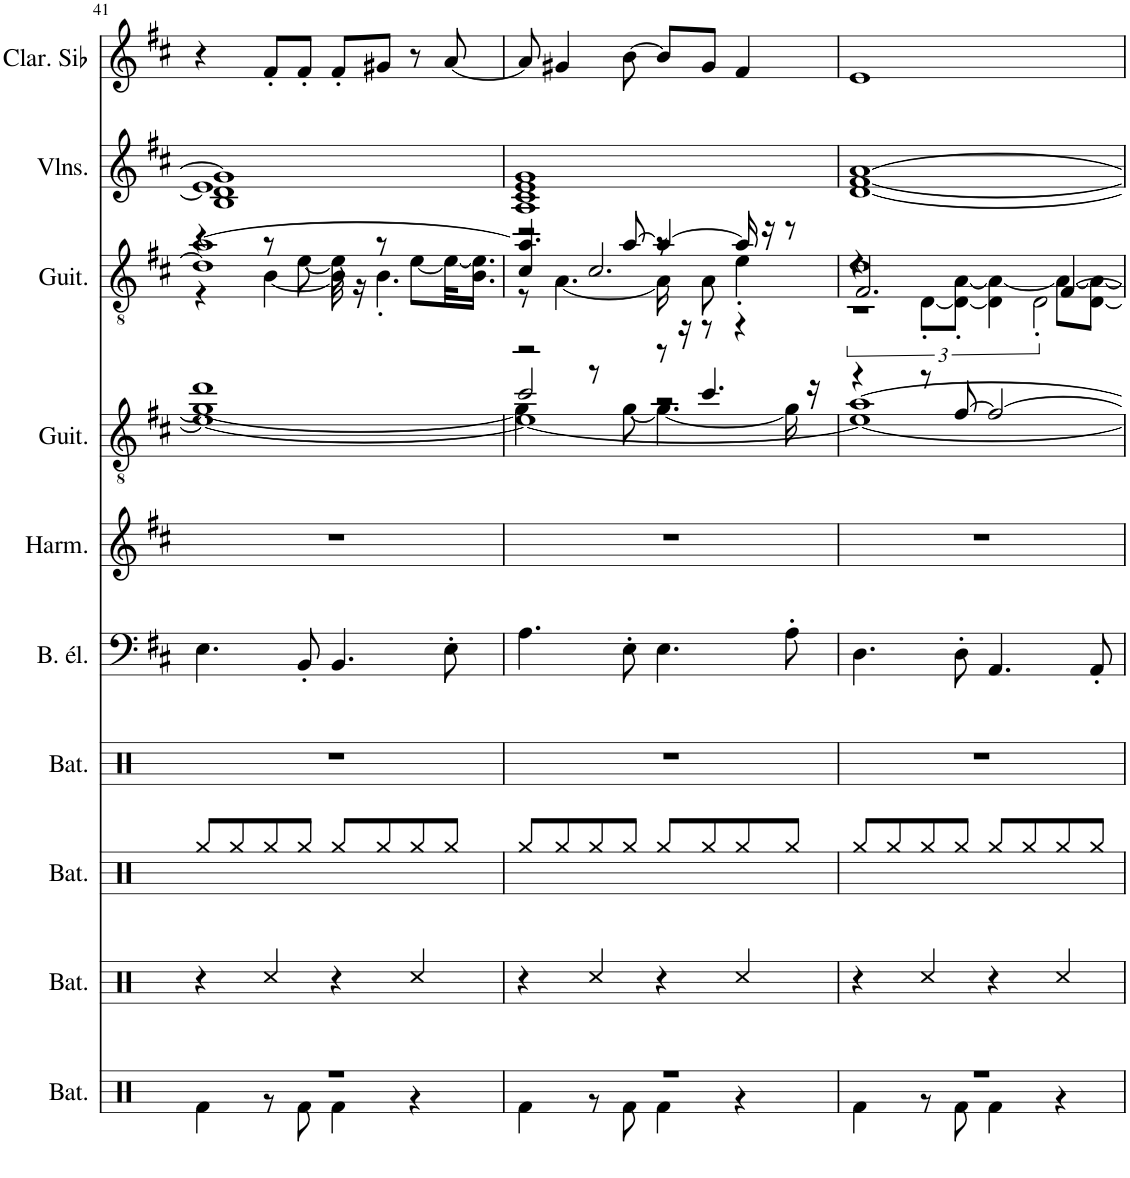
**kern	**kern	**kern	**kern	**kern	**kern	**kern	**kern	**kern	**kern
*part10	*part9	*part8	*part7	*part6	*part5	*part4	*part3	*part2	*part1
*staff10	*staff9	*staff8	*staff7	*staff6	*staff5	*staff4	*staff3	*staff2	*staff1
*I"Batterie, Drums	*I"Batterie, Drums	*I"Batterie, Drums	*I"Batterie, Drums	*I"Basse électrique, Electric Bass (finger)	*I"Harmonica, Harmonica	*I"Guitare acoustique, Electric Guitar (jazz)	*I"Guitare acoustique, Electric Guitar (jazz)	*I"Violons, String Ensemble 1	*I"Clarinette en Sib
*I'Bat.	*I'Bat.	*I'Bat.	*I'Bat.	*I'B. él.	*I'Harm.	*I'Guit.	*I'Guit.	*I'Vlns.	*I'Clar. Sib
!!LO:PB:g=z
*clefX	*clefX	*clefX	*clefX	*clefF4	*clefG2	*clefGv2	*clefGv2	*clefG2	*clefG2
*	*	*	*	*Trd7c12	*	*	*	*	*Trd1c2
*k[]	*k[]	*k[]	*k[]	*k[f#c#]	*k[f#c#]	*k[f#c#]	*k[f#c#]	*k[f#c#]	*k[f#c#]
*M4/4	*M4/4	*M4/4	*M4/4	*M4/4	*M4/4	*M4/4	*M4/4	*M4/4	*M4/4
=41	=41	=41	=41	=41	=41	=41	=41	=41	=41
*^	*	*	*	*	*	*^	*^	*^	*
*	*	*	*	*	*	*	*	*^	*	*^	*	*^	*
*	*	*	*	*	*	*	*	*	*	*	*	*^	*	*	*	*
1r	4Rf\	4r	8Rgg/L	1r	4.E\	1r	1dd	1g_	1e_	[1a	4r	1d]	4r	1g]	1e]	1B 1d	4r
.	.	.	8Rgg/	.	.	.	.	.	.	.	.	.	.	.	.	.	.
.	8r	4Rcc/	8Rgg/	.	.	.	.	.	.	.	8r	.	[4B\	.	.	.	8f#'/L
.	8Rf\	.	8Rgg/J	.	8BB'/	.	.	.	.	.	[8e\	.	.	.	.	.	8f#'/J
.	4Rf\	4r	8Rgg/L	.	4.BB/	.	.	.	.	.	8e\]	.	16B\]	.	.	.	8f#'/L
.	.	.	.	.	.	.	.	.	.	.	.	.	16r	.	.	.	.
.	.	.	8Rgg/	.	.	.	.	.	.	.	8r	.	4.B'\	.	.	.	8g#X/J
.	4r	4Rcc/	8Rgg/	.	.	.	.	.	.	.	[8e\L	.	.	.	.	.	8r
.	.	.	8Rgg/J	.	8E'\	.	.	.	.	.	32e\KL_	.	.	.	.	.	[8a/
.	.	.	.	.	.	.	.	.	.	.	16.B\ 16.e\]JJ	.	.	.	.	.	.
*	*	*	*	*	*	*	*	*	*	*	*	*	*	*v	*v	*v	*
=42	=42	=42	=42	=42	=42	=42	=42	=42	=42	=42	=42	=42	=42	=42	=42
*	*	*	*	*	*	*	*	*	*^	*	*	*	*	*	*
1r	4Rf\	4r	8Rgg/L	1r	4.A\	1r	2r	4g\]	2cc#/	1e_	4.a/]	2r	4c#/	8r	1A 1c# 1e 1g	8a/]
.	.	.	8Rgg/	.	.	.	.	.	.	.	.	.	.	[4.A\	.	4g#X/
.	8r	4Rcc/	8Rgg/	.	.	.	.	8r	.	.	.	.	2.c#/	.	.	.
.	8Rf\	.	8Rgg/J	.	8E'\	.	.	[8g\	.	.	[8a/	.	.	.	.	[8b\
.	4Rf\	4r	8Rgg/L	.	4.E\	.	8r	4.g\_	2r	.	4a/_	8r	.	16A\]	.	8b/L]
.	.	.	.	.	.	.	.	.	.	.	.	.	.	16r	.	.
.	.	.	8Rgg/	.	.	.	4.cc#/	.	.	.	.	8A\	.	8r	.	8g#/J
.	4r	4Rcc/	8Rgg/	.	.	.	.	.	.	.	16a/]	4e'\	.	4r	.	4f#/
.	.	.	.	.	.	.	.	.	.	.	16r	.	.	.	.	.
.	.	.	8Rgg/J	.	8A'\	.	.	16g\]	.	.	8r	.	.	.	.	.
.	.	.	.	.	.	.	.	16r	.	.	.	.	.	.	.	.
*	*	*	*	*	*	*	*	*	*v	*v	*	*	*	*	*	*
=43	=43	=43	=43	=43	=43	=43	=43	=43	=43	=43	=43	=43	=43	=43	=43
1r	4Rf\	4r	8Rgg/L	1r	4.D\	1r	4r	[1a	1e_	1d	4r	2.F#/	3%2r	[1d [1f# [1a	1e
.	.	.	8Rgg/	.	.	.	.	.	.	.	.	.	.	.	.
.	8r	4Rcc/	8Rgg/	.	.	.	8r	.	.	.	[8D'\L	.	.	.	.
.	8Rf\	.	8Rgg/J	.	8D'\	.	[8f#/	.	.	.	8D\_' [8A\'J	.	.	.	.
.	4Rf\	4r	8Rgg/L	.	4.AA/	.	2f#/_	.	.	.	4D\] 4A\_	.	.	.	.
.	.	.	8Rgg/	.	.	.	.	.	.	.	.	.	.	.	.
.	.	.	.	.	.	.	.	.	.	.	.	.	3D'\	.	.
.	4r	4Rcc/	8Rgg/	.	.	.	.	.	.	.	8A\L_	[4F#/	.	.	.
.	.	.	8Rgg/J	.	8AA'/	.	.	.	.	.	[8D\ 8A\_J	.	.	.	.
*	*	*	*	*	*	*	*v	*v	*v	*	*	*	*	*	*
*v	*v	*	*	*	*	*	*	*v	*v	*v	*v	*	*
=	=	=	=	=	=	=	=	=	=
*-	*-	*-	*-	*-	*-	*-	*-	*-	*-
